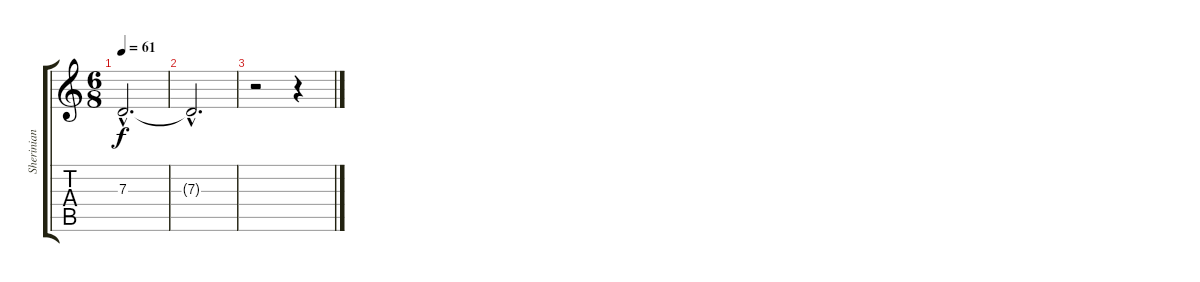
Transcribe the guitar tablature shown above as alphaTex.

\track ("Sherinian Lead Square" "Sherinian ") {instrument lead1square}
\staff {score tabs}
\tuning (E4 B3 G3 D3 A2 E2) {hide}
\ts (6 8)
\tempo 61
\clef g2
\ks c
7.3{hac t}.2{d dy f} |
7.3{hac t}.2{d} |
r.2 r.4
